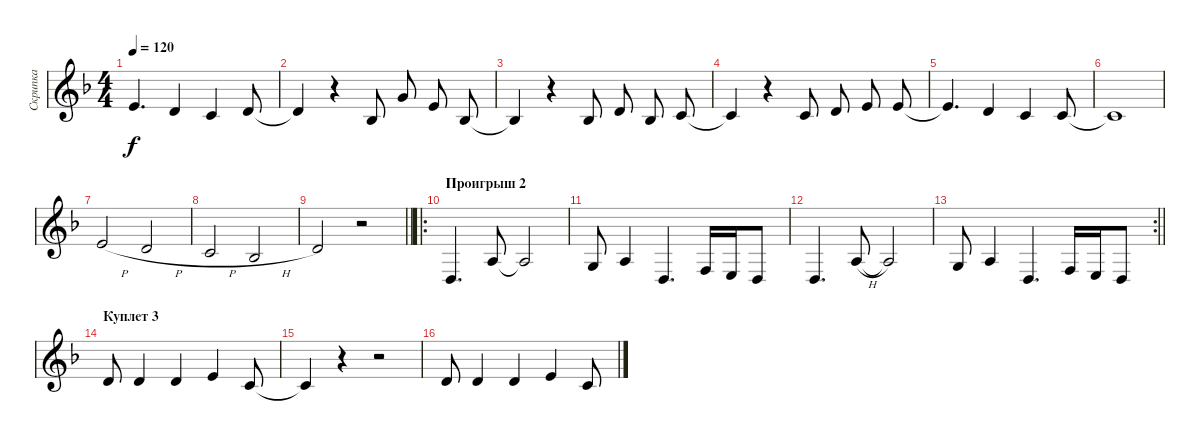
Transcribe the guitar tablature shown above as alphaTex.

\track ("Скрипка" "Скрипка") {instrument violin}
\staff {score}
\tuning (E4 B3 G3 D3 A2 E2) {hide}
\ts (4 4)
\tempo 120
\clef g2
\ks f
0.1{t}.4{d dy f} 3.2.4 1.2.4 3.2.8 |
3.2{t}.4 r.4 3.3.8{beam split} 3.1.8 0.1.8{beam split} 3.3.8 |
3.3{t}.4 r.4 3.3.8{beam split} 3.2.8 3.3.8{beam split} 1.2.8 |
1.2{t}.4 r.4 1.2.8{beam split} 3.2.8 0.1.8{beam split} 0.1.8 |
0.1{t}.4{d} 3.2.4 1.2.4 1.2.8 |
1.2{t}.1 |
9.3{h}.2 7.3{h}.2 |
5.3{h}.2 3.3{h}.2 |
\barLineRight lightlight
7.3.2 r.2 |
\ro
\section ("" "Проигрыш 2")
0.4.4{d} 2.3.8 2.3{t}.2 |
0.3.8 2.3.4 0.4.4{d} 3.4.16 2.4.16 0.4.8 |
0.4.4{d} 2.3{h}.8 2.3{t}.2 |
\rc 2
\barLineRight lightlight
0.3.8 2.3.4 0.4.4{d} 3.4.16 2.4.16 0.4.8 |
\section ("" "Куплет 3")
3.2.8 3.2.4 3.2.4 0.1.4 1.2.8 |
1.2{t}.4 r.4 r.2 |
3.2.8 3.2.4 3.2.4 0.1.4 1.2.8
